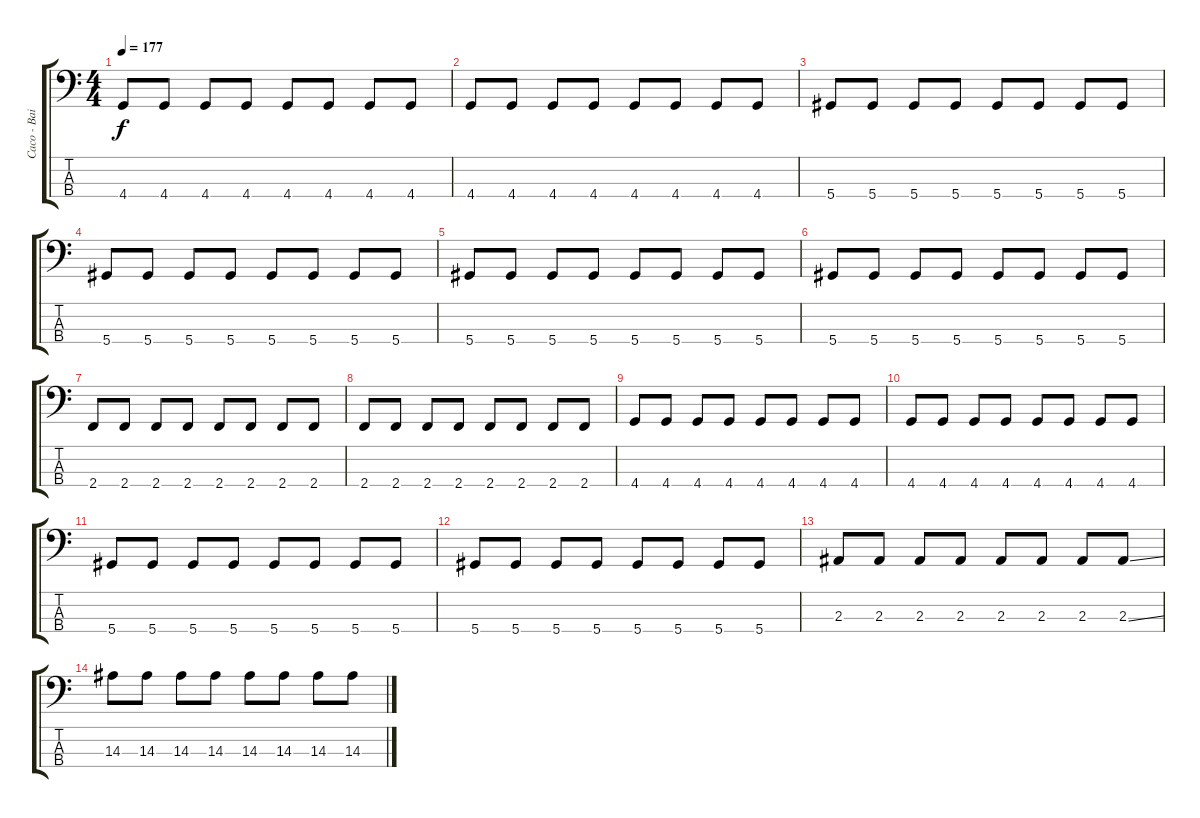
\track ("Caco - Baixo" "Caco - Bai") {instrument electricbassfinger}
\staff {score tabs}
\tuning (Gb2 Db2 Ab1 Eb1) {hide}
\ts (4 4)
\tempo 177
\clef f4
\ks c
4.4.8{dy f} 4.4.8 4.4.8 4.4.8 4.4.8 4.4.8 4.4.8 4.4.8 |
4.4.8 4.4.8 4.4.8 4.4.8 4.4.8 4.4.8 4.4.8 4.4.8 |
5.4.8 5.4.8 5.4.8 5.4.8 5.4.8 5.4.8 5.4.8 5.4.8 |
5.4.8 5.4.8 5.4.8 5.4.8 5.4.8 5.4.8 5.4.8 5.4.8 |
5.4.8 5.4.8 5.4.8 5.4.8 5.4.8 5.4.8 5.4.8 5.4.8 |
5.4.8 5.4.8 5.4.8 5.4.8 5.4.8 5.4.8 5.4.8 5.4.8 |
2.4.8 2.4.8 2.4.8 2.4.8 2.4.8 2.4.8 2.4.8 2.4.8 |
2.4.8 2.4.8 2.4.8 2.4.8 2.4.8 2.4.8 2.4.8 2.4.8 |
4.4.8 4.4.8 4.4.8 4.4.8 4.4.8 4.4.8 4.4.8 4.4.8 |
4.4.8 4.4.8 4.4.8 4.4.8 4.4.8 4.4.8 4.4.8 4.4.8 |
5.4.8 5.4.8 5.4.8 5.4.8 5.4.8 5.4.8 5.4.8 5.4.8 |
5.4.8 5.4.8 5.4.8 5.4.8 5.4.8 5.4.8 5.4.8 5.4.8 |
2.3.8 2.3.8 2.3.8 2.3.8 2.3.8 2.3.8 2.3.8 2.3{ss}.8 |
14.3.8 14.3.8 14.3.8 14.3.8 14.3.8 14.3.8 14.3.8 14.3.8
